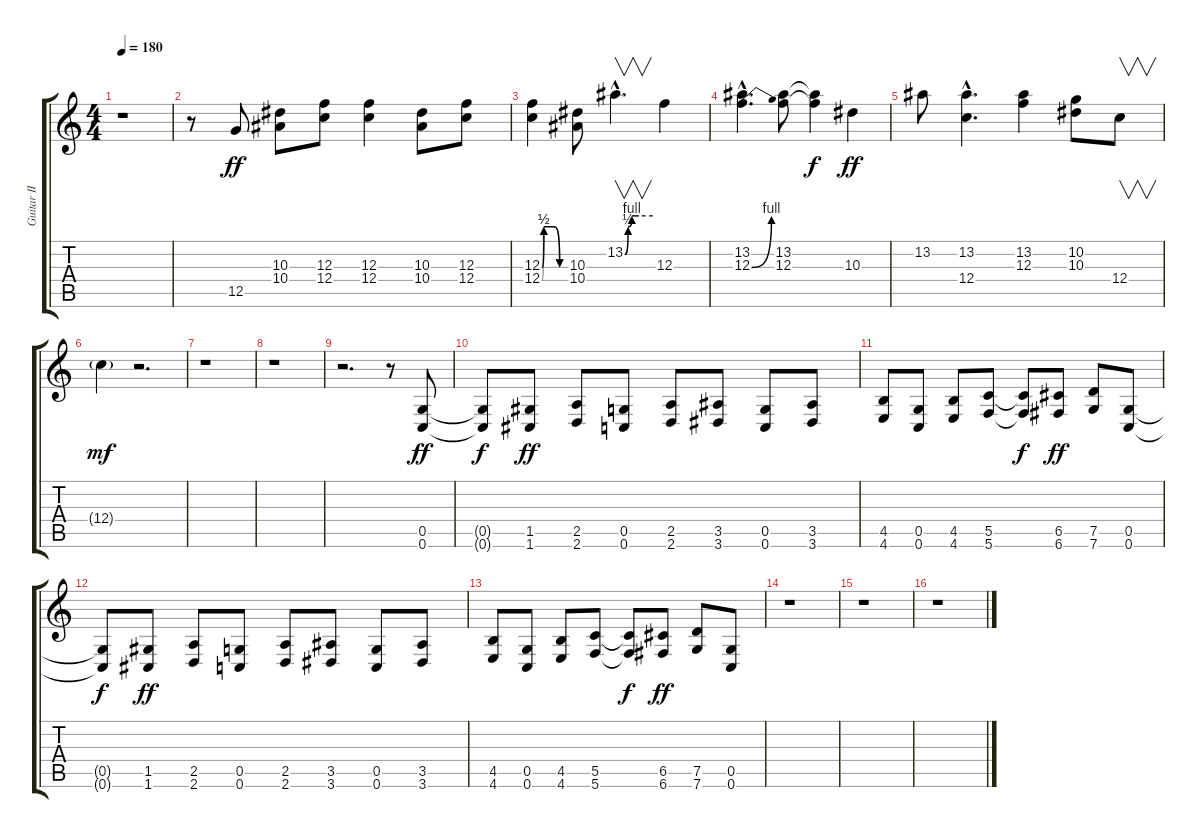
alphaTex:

\track ("Guitar II" "Guitar II") {instrument overdrivenguitar}
\staff {score tabs}
\tuning (D4 A3 F3 C3 G2 C2) {hide}
\ts (4 4)
\tempo 180
\clef g2
\ks c
r.1{dy f} |
r.8 12.5.8{dy ff} (10.3 10.4).8 (12.3 12.4).8 (12.3 12.4).4 (10.3 10.4).8 (12.3 12.4).8 |
(12.3{be (custom 0 0 5 2 15 2 30 2 45 0 60 0)} 12.4{be (custom 0 0 4 2 15 2 30 2 45 0 60 0)}).4 (10.3 10.4).8 13.2{be (custom 0 0 7 2 15 4 30 4 60 4) hac}.4{v d} 12.3.4 |
(13.2{hac} 12.3{be (bend 0 0 60 4) hac}).4{d} (13.2 12.3).8 (13.2{t} 12.3{t}).4{dy f} 10.3.4{dy ff} |
13.2.8 (13.2{hac} 12.4{hac}).4{d} (13.2 12.3).4 (10.2 10.3).8 12.4.8{v} |
12.4{g}.4{dy mf} r.2{d} |
r.1 |
r.1 |
r.2{d} r.8 (0.5 0.6).8{dy ff} |
(0.5{t} 0.6{t}).8{dy f} (1.5 1.6).8{dy ff} (2.5 2.6).8 (0.5 0.6).8 (2.5 2.6).8 (3.5 3.6).8 (0.5 0.6).8 (3.5 3.6).8 |
(4.5 4.6).8 (0.5 0.6).8 (4.5 4.6).8 (5.5 5.6).8 (5.5{t} 5.6{t}).8{dy f} (6.5 6.6).8{dy ff} (7.5 7.6).8 (0.5 0.6).8 |
(0.5{t} 0.6{t}).8{dy f} (1.5 1.6).8{dy ff} (2.5 2.6).8 (0.5 0.6).8 (2.5 2.6).8 (3.5 3.6).8 (0.5 0.6).8 (3.5 3.6).8 |
(4.5 4.6).8 (0.5 0.6).8 (4.5 4.6).8 (5.5 5.6).8 (5.5{t} 5.6{t}).8{dy f} (6.5 6.6).8{dy ff} (7.5 7.6).8 (0.5 0.6).8 |
r.1 |
r.1 |
r.1
